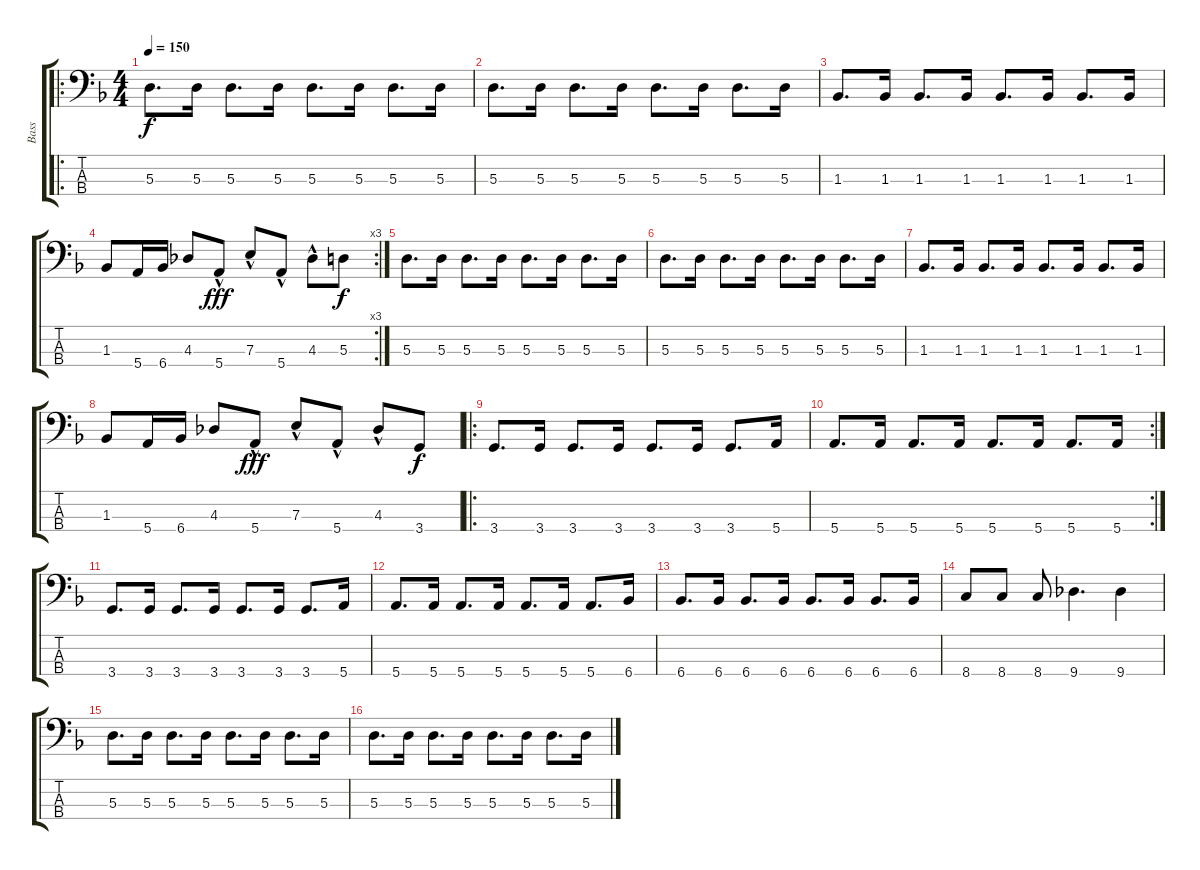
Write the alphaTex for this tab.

\track ("Bass" "Bass") {instrument electricbassfinger}
\staff {score tabs}
\tuning (G2 D2 A1 E1) {hide}
\ro
\ts (4 4)
\tempo 150
\clef f4
\ks f
5.3.8{d dy f} 5.3.16 5.3.8{d} 5.3.16 5.3.8{d} 5.3.16 5.3.8{d} 5.3.16 |
5.3.8{d} 5.3.16 5.3.8{d} 5.3.16 5.3.8{d} 5.3.16 5.3.8{d} 5.3.16 |
1.3.8{d} 1.3.16 1.3.8{d} 1.3.16 1.3.8{d} 1.3.16 1.3.8{d} 1.3.16 |
\rc 3
1.3.8 5.4.16 6.4.16 4.3.8 5.4{hac}.8{dy fff} 7.3{hac}.8 5.4{hac}.8 4.3{hac}.8 5.3.8{dy f} |
5.3.8{d} 5.3.16 5.3.8{d} 5.3.16 5.3.8{d} 5.3.16 5.3.8{d} 5.3.16 |
5.3.8{d} 5.3.16 5.3.8{d} 5.3.16 5.3.8{d} 5.3.16 5.3.8{d} 5.3.16 |
1.3.8{d} 1.3.16 1.3.8{d} 1.3.16 1.3.8{d} 1.3.16 1.3.8{d} 1.3.16 |
1.3.8 5.4.16 6.4.16 4.3.8 5.4{hac}.8{dy fff} 7.3{hac}.8 5.4{hac}.8 4.3{hac}.8 3.4.8{dy f} |
\ro
3.4.8{d} 3.4.16 3.4.8{d} 3.4.16 3.4.8{d} 3.4.16 3.4.8{d} 5.4.16 |
\rc 2
5.4.8{d} 5.4.16 5.4.8{d} 5.4.16 5.4.8{d} 5.4.16 5.4.8{d} 5.4.16 |
3.4.8{d} 3.4.16 3.4.8{d} 3.4.16 3.4.8{d} 3.4.16 3.4.8{d} 5.4.16 |
5.4.8{d} 5.4.16 5.4.8{d} 5.4.16 5.4.8{d} 5.4.16 5.4.8{d} 6.4.16 |
6.4.8{d} 6.4.16 6.4.8{d} 6.4.16 6.4.8{d} 6.4.16 6.4.8{d} 6.4.16 |
8.4.8 8.4.8 8.4.8 9.4.4{d} 9.4.4 |
5.3.8{d} 5.3.16 5.3.8{d} 5.3.16 5.3.8{d} 5.3.16 5.3.8{d} 5.3.16 |
5.3.8{d} 5.3.16 5.3.8{d} 5.3.16 5.3.8{d} 5.3.16 5.3.8{d} 5.3.16
